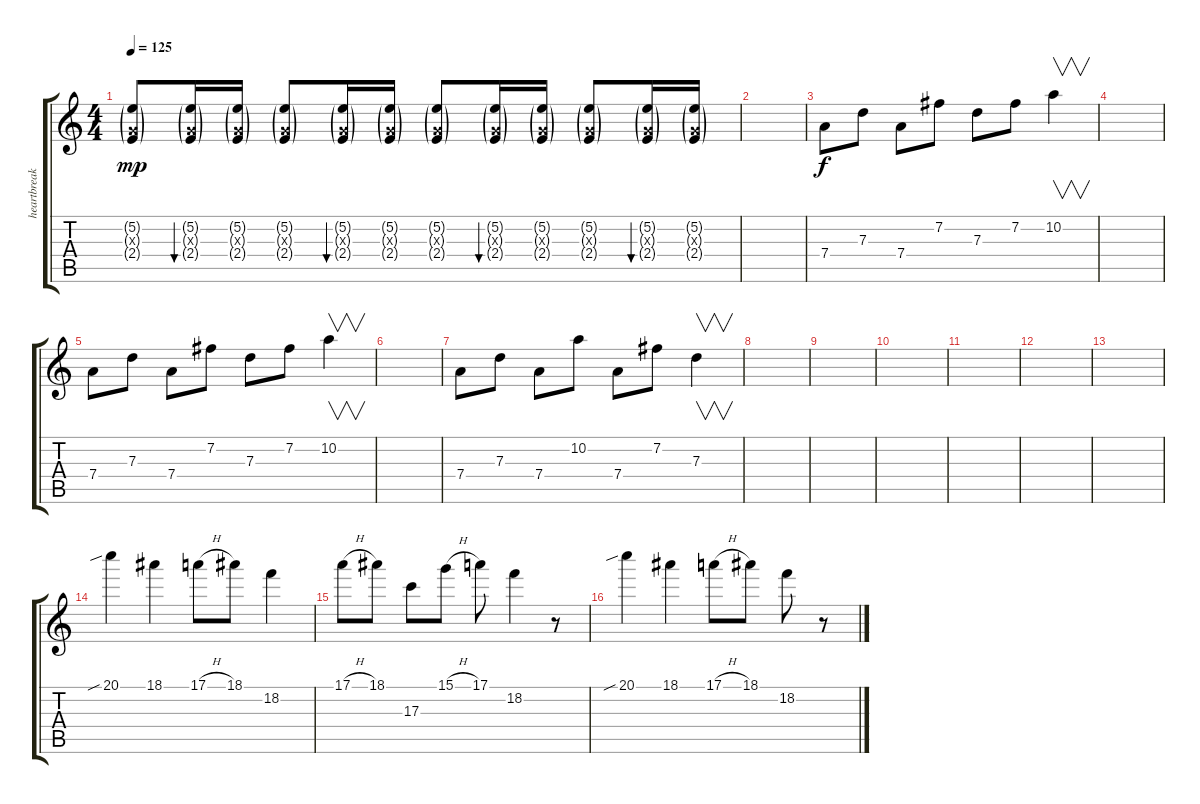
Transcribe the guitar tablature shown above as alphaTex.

\track ("heartbreak beat" "heartbreak") {instrument overdrivenguitar}
\staff {score tabs}
\tuning (E4 B3 G3 D3 A2 E2) {hide}
\ts (4 4)
\tempo 125
\clef g2
\ks c
(5.2{g} 0.3{g x} 2.4{g}).8{dy mp} (5.2{g} 0.3{g x} 2.4{g}).16{bu 60} (5.2{g} 0.3{g x} 2.4{g}).16 (5.2{g} 0.3{g x} 2.4{g}).8 (5.2{g} 0.3{g x} 2.4{g}).16{bu 60} (5.2{g} 0.3{g x} 2.4{g}).16 (5.2{g} 0.3{g x} 2.4{g}).8 (5.2{g} 0.3{g x} 2.4{g}).16{bu 60} (5.2{g} 0.3{g x} 2.4{g}).16 (5.2{g} 0.3{g x} 2.4{g}).8 (5.2{g} 0.3{g x} 2.4{g}).16{bu 60} (5.2{g} 0.3{g x} 2.4{g}).16 |
|
7.4.8{dy f} 7.3.8 7.4.8 7.2.8 7.3.8 7.2.8 10.2.4{v} |
|
7.4.8 7.3.8 7.4.8 7.2.8 7.3.8 7.2.8 10.2.4{v} |
|
7.4.8 7.3.8 7.4.8 10.2.8 7.4.8 7.2.8 7.3.4{v} |
|
|
|
|
|
|
20.1{sib}.4 18.1.4 17.1{h}.8 18.1.8 18.2.4 |
17.1{h}.8 18.1.8 17.3.8 15.1{h}.8 17.1.8 18.2.4 r.8 |
20.1{sib}.4 18.1.4 17.1{h}.8 18.1.8 18.2.8 r.8
